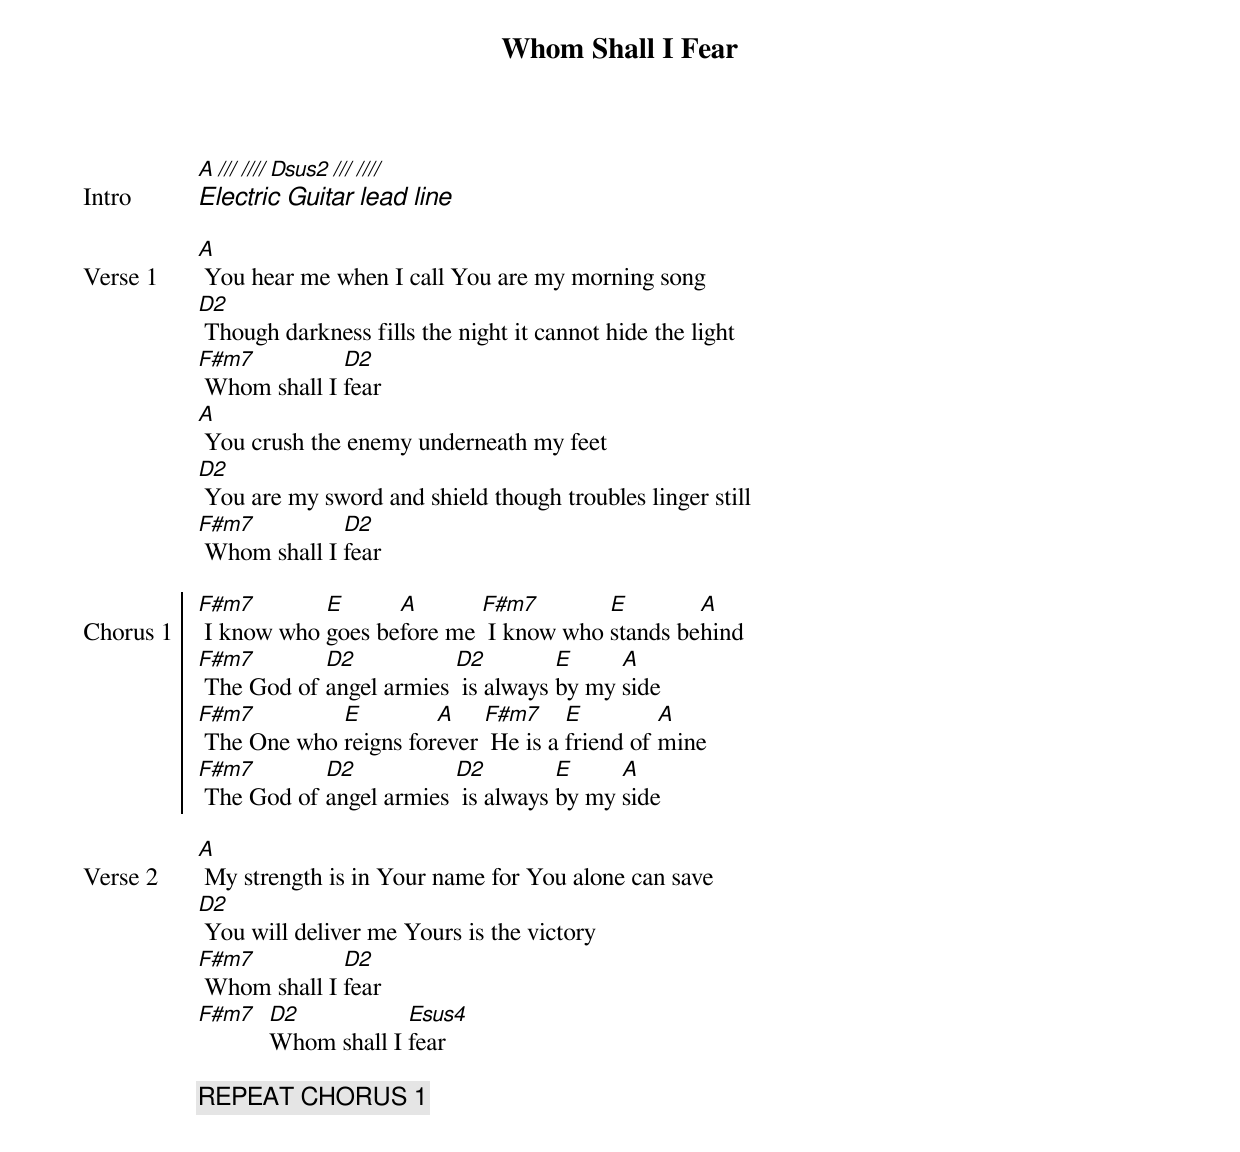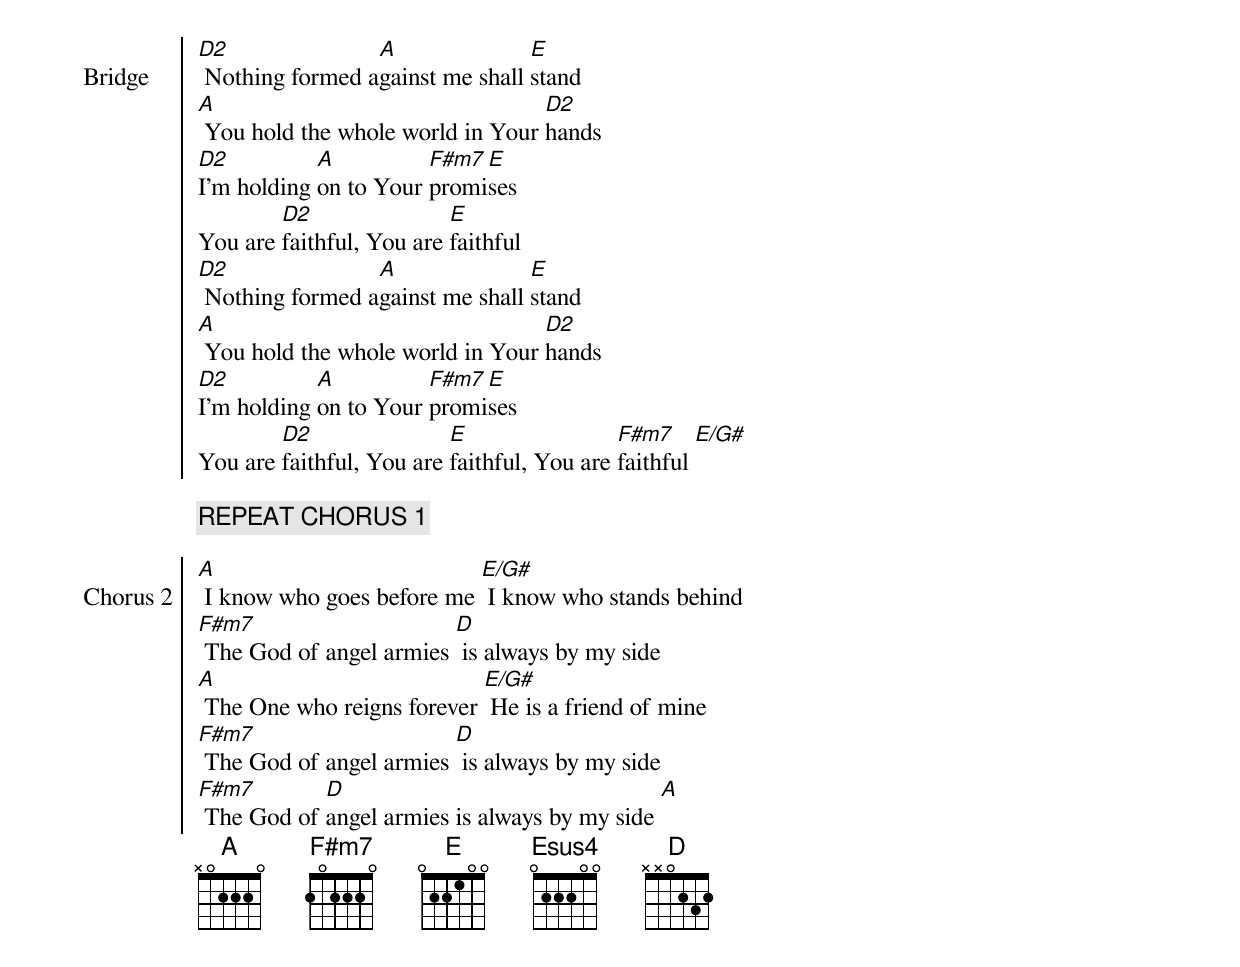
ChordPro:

{title: Whom Shall I Fear}
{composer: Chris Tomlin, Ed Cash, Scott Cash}
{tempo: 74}
{transpose: 9}
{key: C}

{start_of_verse: Intro}
[C /// ////][Fsus2 /// ////]
{ci: Electric Guitar lead line}
{end_of_verse: Intro}

{start_of_verse: Verse 1}
[C] You hear me when I call You are my morning song
[F2] Though darkness fills the night it cannot hide the light
[Am7] Whom shall I [F2]fear
[C] You crush the enemy underneath my feet
[F2] You are my sword and shield though troubles linger still
[Am7] Whom shall I [F2]fear
{end_of_verse: Verse 1}

{soc: Chorus 1}
[Am7] I know who [G]goes be[C]fore me [Am7] I know who [G]stands be[C]hind
[Am7] The God of [F2]angel armies [F2] is always [G]by my [C]side
[Am7] The One who [G]reigns for[C]ever [Am7] He is a [G]friend of [C]mine
[Am7] The God of [F2]angel armies [F2] is always [G]by my [C]side
{eoc: Chorus 1}

{start_of_verse: Verse 2}
[C] My strength is in Your name for You alone can save
[F2] You will deliver me Yours is the victory
[Am7] Whom shall I [F2]fear
[Am7]  [F2]Whom shall I [Gsus4]fear
{end_of_verse: Verse 2}

{c: REPEAT CHORUS 1}

{np}
{soc: Bridge}
[F2] Nothing formed a[C]gainst me shall [G]stand
[C] You hold the whole world in Your [F2]hands
[F2 ]I'm holding [C]on to Your [Am7]promi[G]ses
You are [F2]faithful, You are [G]faithful
[F2] Nothing formed a[C]gainst me shall [G]stand
[C] You hold the whole world in Your [F2]hands
[F2 ]I'm holding [C]on to Your [Am7]promi[G]ses
You are [F2]faithful, You are [G]faithful, You are [Am7]faithful [G/B]
{eoc: Bridge}

{c: REPEAT CHORUS 1}

{soc: Chorus 2}
[C] I know who goes before me [G/B] I know who stands behind
[Am7] The God of angel armies [F] is always by my side
[C] The One who reigns forever [G/B] He is a friend of mine
[Am7] The God of angel armies [F] is always by my side
[Am7] The God of [F]angel armies is always by my side [C]
{eoc: Chorus 2}
